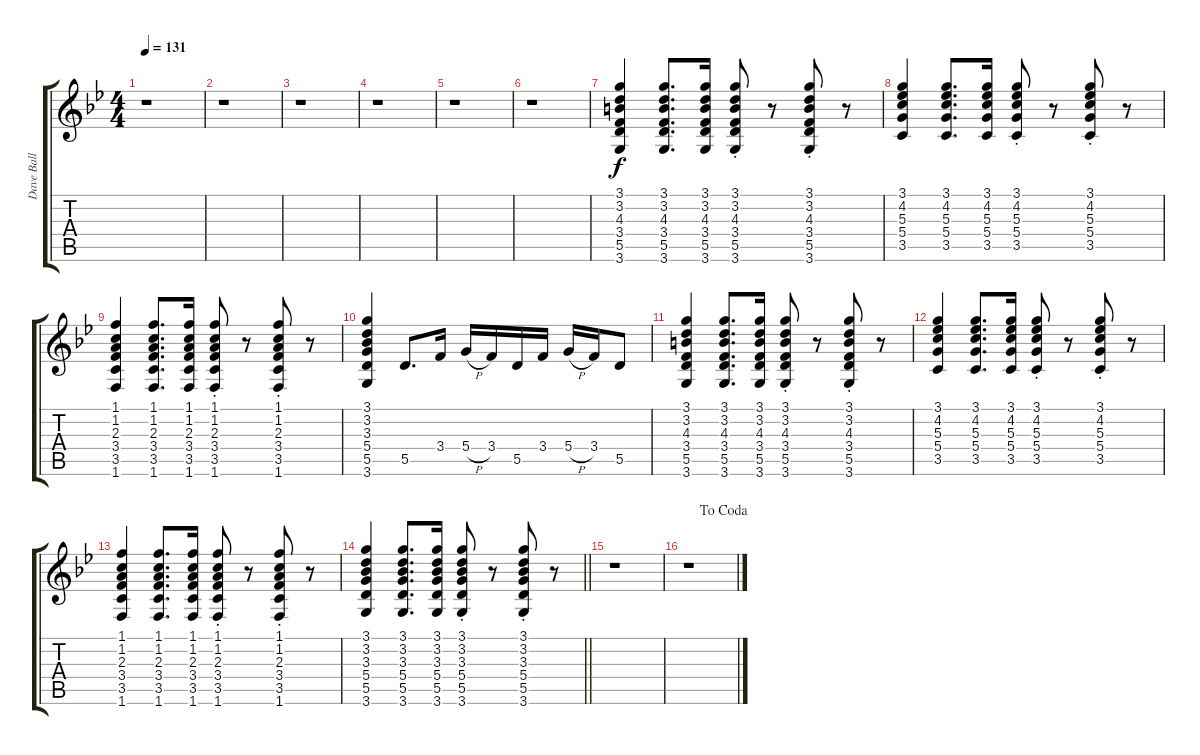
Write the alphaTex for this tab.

\track ("Dave Ball - Clean Electric Guitar" "Dave Ball ") {instrument electricguitarclean}
\staff {score tabs}
\tuning (E4 B3 G3 D3 A2 E2) {hide}
\ts (4 4)
\tempo 131
\clef g2
\ks bb
r.1{dy f} |
r.1 |
r.1 |
r.1 |
r.1 |
r.1 |
(3.1 3.2 4.3 3.4 5.5 3.6).4 (3.1 3.2 4.3 3.4 5.5 3.6).8{d} (3.1 3.2 4.3 3.4 5.5 3.6).16 (3.1{st} 3.2{st} 4.3{st} 3.4{st} 5.5{st} 3.6{st}).8 r.8 (3.1{st} 3.2{st} 4.3{st} 3.4{st} 5.5{st} 3.6{st}).8 r.8 |
(3.1 4.2 5.3 5.4 3.5).4 (3.1 4.2 5.3 5.4 3.5).8{d} (3.1 4.2 5.3 5.4 3.5).16 (3.1{st} 4.2{st} 5.3{st} 5.4{st} 3.5{st}).8 r.8 (3.1{st} 4.2{st} 5.3{st} 5.4{st} 3.5{st}).8 r.8 |
(1.1 1.2 2.3 3.4 3.5 1.6).4 (1.1 1.2 2.3 3.4 3.5 1.6).8{d} (1.1 1.2 2.3 3.4 3.5 1.6).16 (1.1{st} 1.2{st} 2.3{st} 3.4{st} 3.5{st} 1.6{st}).8 r.8 (1.1{st} 1.2{st} 2.3{st} 3.4{st} 3.5{st} 1.6{st}).8 r.8 |
(3.1 3.2 3.3 5.4 5.5 3.6).4 5.5.8{d} 3.4.16 5.4{h}.16 3.4.16 5.5.16 3.4.16 5.4{h}.16 3.4.16 5.5.8 |
(3.1 3.2 4.3 3.4 5.5 3.6).4 (3.1 3.2 4.3 3.4 5.5 3.6).8{d} (3.1 3.2 4.3 3.4 5.5 3.6).16 (3.1{st} 3.2{st} 4.3{st} 3.4{st} 5.5{st} 3.6{st}).8 r.8 (3.1{st} 3.2{st} 4.3{st} 3.4{st} 5.5{st} 3.6{st}).8 r.8 |
(3.1 4.2 5.3 5.4 3.5).4 (3.1 4.2 5.3 5.4 3.5).8{d} (3.1 4.2 5.3 5.4 3.5).16 (3.1{st} 4.2{st} 5.3{st} 5.4{st} 3.5{st}).8 r.8 (3.1{st} 4.2{st} 5.3{st} 5.4{st} 3.5{st}).8 r.8 |
(1.1 1.2 2.3 3.4 3.5 1.6).4 (1.1 1.2 2.3 3.4 3.5 1.6).8{d} (1.1 1.2 2.3 3.4 3.5 1.6).16 (1.1{st} 1.2{st} 2.3{st} 3.4{st} 3.5{st} 1.6{st}).8 r.8 (1.1{st} 1.2{st} 2.3{st} 3.4{st} 3.5{st} 1.6{st}).8 r.8 |
\barLineRight lightlight
(3.1 3.2 3.3 5.4 5.5 3.6).4 (3.1 3.2 3.3 5.4 5.5 3.6).8{d} (3.1 3.2 3.3 5.4 5.5 3.6).16 (3.1{st} 3.2{st} 3.3{st} 5.4{st} 5.5{st} 3.6{st}).8 r.8 (3.1{st} 3.2{st} 3.3{st} 5.4{st} 5.5{st} 3.6{st}).8 r.8 |
r.1 |
\jump dacoda
r.1
